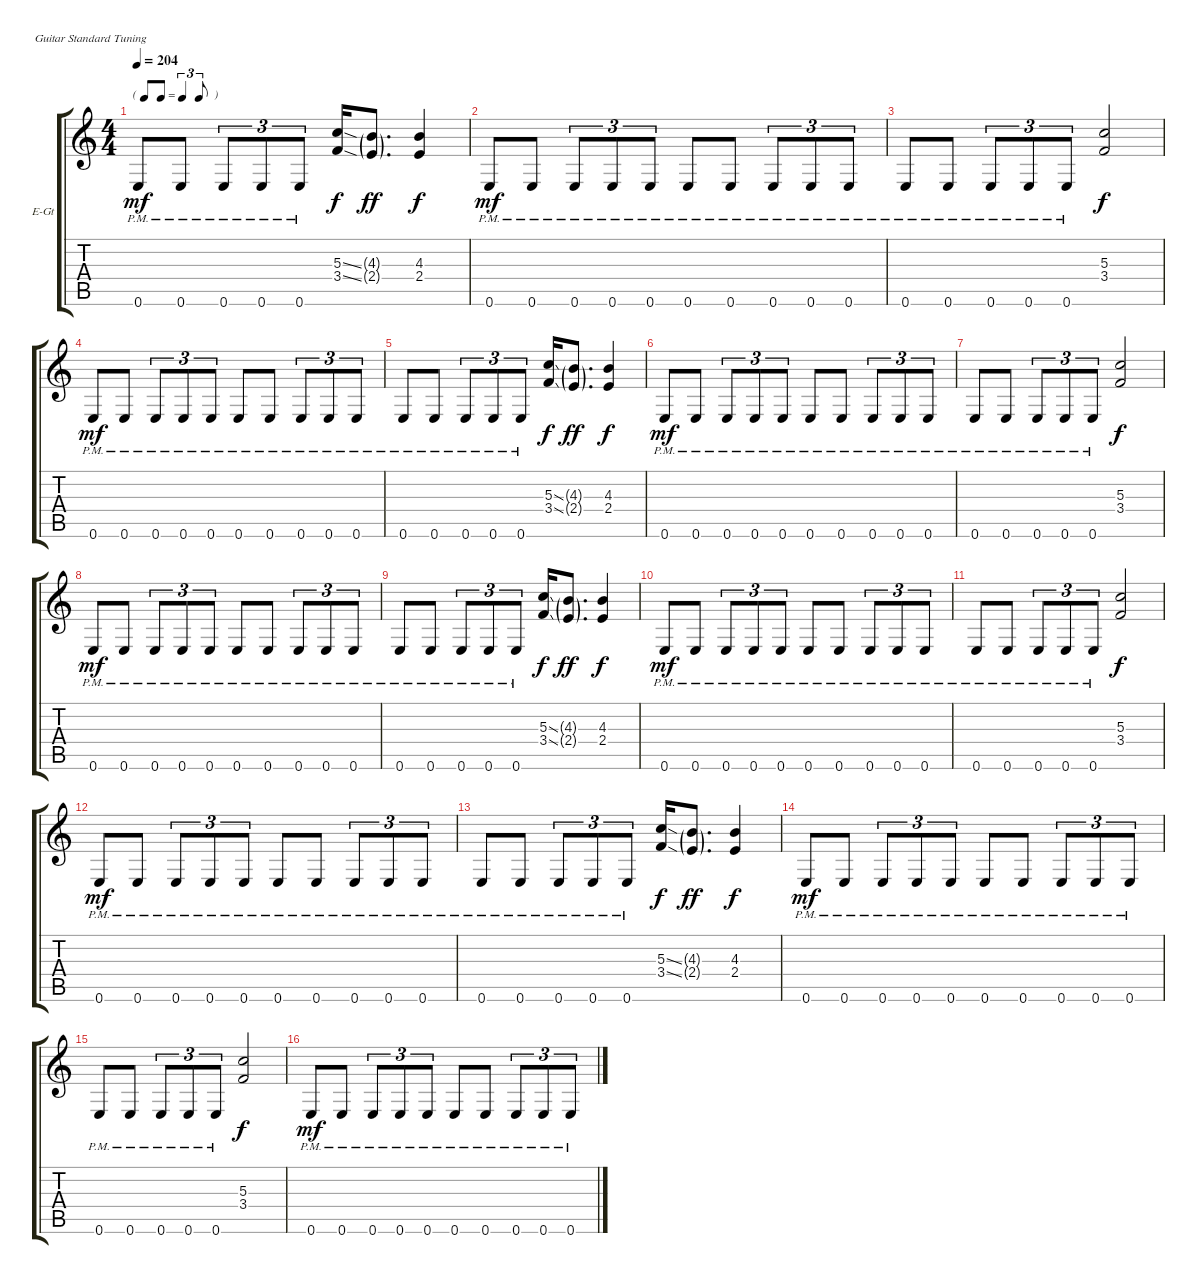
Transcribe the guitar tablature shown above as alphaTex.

\bracketExtendMode groupsimilarinstruments
\firstSystemTrackNameOrientation horizontal
\otherSystemsTrackNameOrientation horizontal
\track ("Gtr II Lead" "E-Gt") {instrument overdrivenguitar}
\staff {score tabs}
\tuning (E4 B3 G3 D3 A2 E2)
\ts (4 4)
\tf triplet8th
\tempo 204
\clef g2
\ks c
0.6{pm}.8{dy mf} 0.6{pm}.8 0.6{pm}.8{tu (3 2)} 0.6{pm}.8{tu (3 2)} 0.6{pm}.8{tu (3 2)} (5.3{ss} 3.4{ss}).16{dy f} (4.3{g} 2.4{g}).8{d dy ff} (4.3 2.4).4{dy f} |
0.6{pm}.8{dy mf} 0.6{pm}.8 0.6{pm}.8{tu (3 2)} 0.6{pm}.8{tu (3 2)} 0.6{pm}.8{tu (3 2)} 0.6{pm}.8 0.6{pm}.8 0.6{pm}.8{tu (3 2)} 0.6{pm}.8{tu (3 2)} 0.6{pm}.8{tu (3 2)} |
0.6{pm}.8 0.6{pm}.8 0.6{pm}.8{tu (3 2)} 0.6{pm}.8{tu (3 2)} 0.6{pm}.8{tu (3 2)} (5.3 3.4).2{dy f} |
0.6{pm}.8{dy mf} 0.6{pm}.8 0.6{pm}.8{tu (3 2)} 0.6{pm}.8{tu (3 2)} 0.6{pm}.8{tu (3 2)} 0.6{pm}.8 0.6{pm}.8 0.6{pm}.8{tu (3 2)} 0.6{pm}.8{tu (3 2)} 0.6{pm}.8{tu (3 2)} |
0.6{pm}.8 0.6{pm}.8 0.6{pm}.8{tu (3 2)} 0.6{pm}.8{tu (3 2)} 0.6{pm}.8{tu (3 2)} (5.3{ss} 3.4{ss}).16{dy f} (4.3{g} 2.4{g}).8{d dy ff} (4.3 2.4).4{dy f} |
0.6{pm}.8{dy mf} 0.6{pm}.8 0.6{pm}.8{tu (3 2)} 0.6{pm}.8{tu (3 2)} 0.6{pm}.8{tu (3 2)} 0.6{pm}.8 0.6{pm}.8 0.6{pm}.8{tu (3 2)} 0.6{pm}.8{tu (3 2)} 0.6{pm}.8{tu (3 2)} |
0.6{pm}.8 0.6{pm}.8 0.6{pm}.8{tu (3 2)} 0.6{pm}.8{tu (3 2)} 0.6{pm}.8{tu (3 2)} (5.3 3.4).2{dy f} |
0.6{pm}.8{dy mf} 0.6{pm}.8 0.6{pm}.8{tu (3 2)} 0.6{pm}.8{tu (3 2)} 0.6{pm}.8{tu (3 2)} 0.6{pm}.8 0.6{pm}.8 0.6{pm}.8{tu (3 2)} 0.6{pm}.8{tu (3 2)} 0.6{pm}.8{tu (3 2)} |
0.6{pm}.8 0.6{pm}.8 0.6{pm}.8{tu (3 2)} 0.6{pm}.8{tu (3 2)} 0.6{pm}.8{tu (3 2)} (5.3{ss} 3.4{ss}).16{dy f} (4.3{g} 2.4{g}).8{d dy ff} (4.3 2.4).4{dy f} |
0.6{pm}.8{dy mf} 0.6{pm}.8 0.6{pm}.8{tu (3 2)} 0.6{pm}.8{tu (3 2)} 0.6{pm}.8{tu (3 2)} 0.6{pm}.8 0.6{pm}.8 0.6{pm}.8{tu (3 2)} 0.6{pm}.8{tu (3 2)} 0.6{pm}.8{tu (3 2)} |
0.6{pm}.8 0.6{pm}.8 0.6{pm}.8{tu (3 2)} 0.6{pm}.8{tu (3 2)} 0.6{pm}.8{tu (3 2)} (5.3 3.4).2{dy f} |
0.6{pm}.8{dy mf} 0.6{pm}.8 0.6{pm}.8{tu (3 2)} 0.6{pm}.8{tu (3 2)} 0.6{pm}.8{tu (3 2)} 0.6{pm}.8 0.6{pm}.8 0.6{pm}.8{tu (3 2)} 0.6{pm}.8{tu (3 2)} 0.6{pm}.8{tu (3 2)} |
0.6{pm}.8 0.6{pm}.8 0.6{pm}.8{tu (3 2)} 0.6{pm}.8{tu (3 2)} 0.6{pm}.8{tu (3 2)} (5.3{ss} 3.4{ss}).16{dy f} (4.3{g} 2.4{g}).8{d dy ff} (4.3 2.4).4{dy f} |
0.6{pm}.8{dy mf} 0.6{pm}.8 0.6{pm}.8{tu (3 2)} 0.6{pm}.8{tu (3 2)} 0.6{pm}.8{tu (3 2)} 0.6{pm}.8 0.6{pm}.8 0.6{pm}.8{tu (3 2)} 0.6{pm}.8{tu (3 2)} 0.6{pm}.8{tu (3 2)} |
0.6{pm}.8 0.6{pm}.8 0.6{pm}.8{tu (3 2)} 0.6{pm}.8{tu (3 2)} 0.6{pm}.8{tu (3 2)} (5.3 3.4).2{dy f} |
0.6{pm}.8{dy mf} 0.6{pm}.8 0.6{pm}.8{tu (3 2)} 0.6{pm}.8{tu (3 2)} 0.6{pm}.8{tu (3 2)} 0.6{pm}.8 0.6{pm}.8 0.6{pm}.8{tu (3 2)} 0.6{pm}.8{tu (3 2)} 0.6{pm}.8{tu (3 2)}
